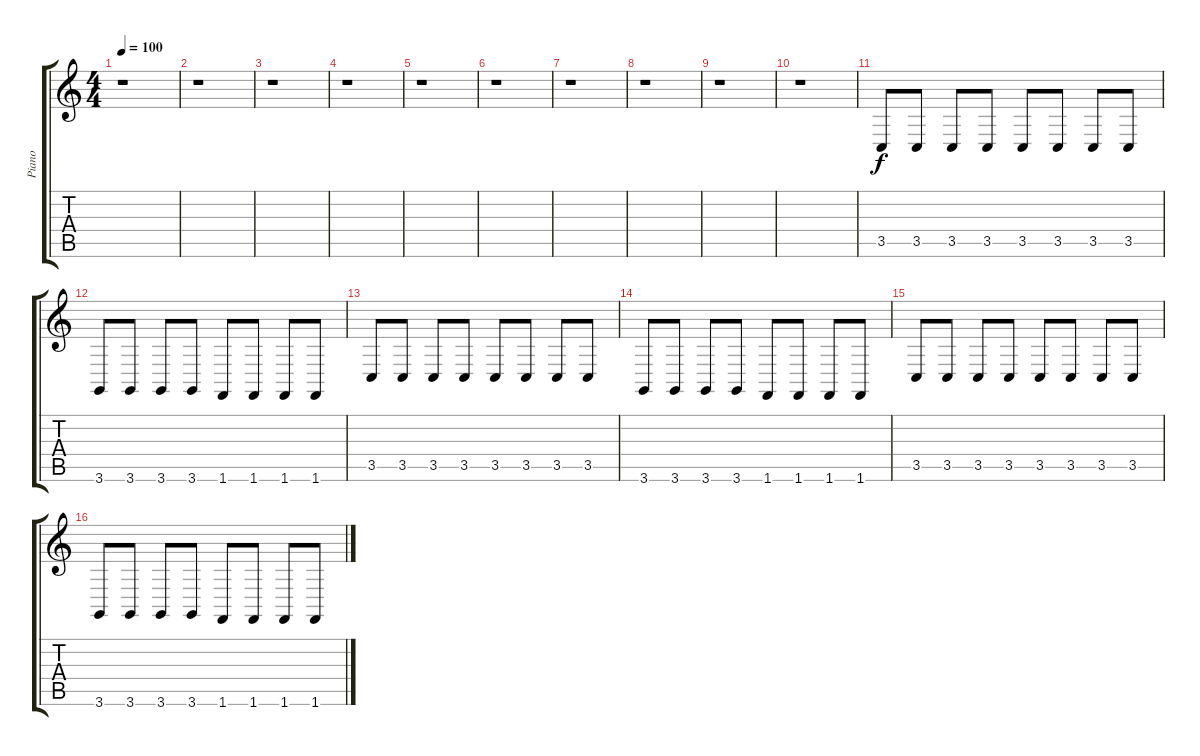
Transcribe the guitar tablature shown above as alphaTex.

\track ("Piano" "Piano") {instrument electricpiano1}
\staff {score tabs}
\tuning (E4 B3 G3 D3 A2 E2) {hide}
\ts (4 4)
\tempo 100
\clef g2
\ks c
r.1{dy f} |
r.1 |
r.1 |
r.1 |
r.1 |
r.1 |
r.1 |
r.1 |
r.1 |
r.1 |
3.5.8 3.5.8 3.5.8 3.5.8 3.5.8 3.5.8 3.5.8 3.5.8 |
3.6.8 3.6.8 3.6.8 3.6.8 1.6.8 1.6.8 1.6.8 1.6.8 |
3.5.8 3.5.8 3.5.8 3.5.8 3.5.8 3.5.8 3.5.8 3.5.8 |
3.6.8 3.6.8 3.6.8 3.6.8 1.6.8 1.6.8 1.6.8 1.6.8 |
3.5.8 3.5.8 3.5.8 3.5.8 3.5.8 3.5.8 3.5.8 3.5.8 |
3.6.8 3.6.8 3.6.8 3.6.8 1.6.8 1.6.8 1.6.8 1.6.8
